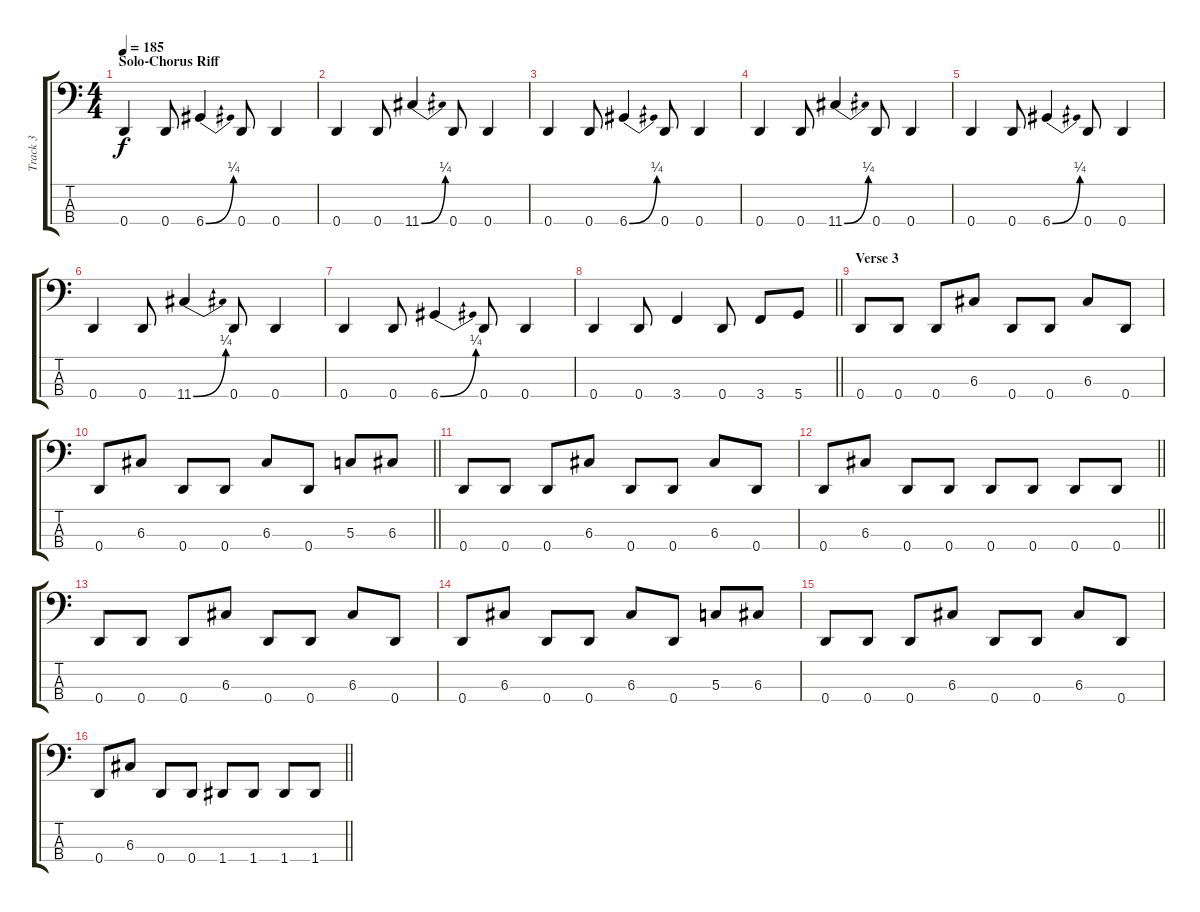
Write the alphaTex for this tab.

\track ("Track 3" "Track 3") {instrument electricbasspick}
\staff {score tabs}
\tuning (F2 C2 G1 D1) {hide}
\ts (4 4)
\section ("" "Solo-Chorus Riff")
\tempo 185
\clef f4
\ks c
0.4.4{dy f} 0.4.8 6.4{be (bend 0 0 60 1)}.4 0.4.8 0.4.4 |
0.4.4 0.4.8 11.4{be (bend 0 0 60 1)}.4 0.4.8 0.4.4 |
0.4.4 0.4.8 6.4{be (bend 0 0 60 1)}.4 0.4.8 0.4.4 |
0.4.4 0.4.8 11.4{be (bend 0 0 60 1)}.4 0.4.8 0.4.4 |
0.4.4 0.4.8 6.4{be (bend 0 0 60 1)}.4 0.4.8 0.4.4 |
0.4.4 0.4.8 11.4{be (bend 0 0 60 1)}.4 0.4.8 0.4.4 |
0.4.4 0.4.8 6.4{be (bend 0 0 60 1)}.4 0.4.8 0.4.4 |
\barLineRight lightlight
0.4.4 0.4.8 3.4.4 0.4.8 3.4.8 5.4.8 |
\section ("" "Verse 3")
0.4.8 0.4.8 0.4.8 6.3.8 0.4.8 0.4.8 6.3.8 0.4.8 |
\barLineRight lightlight
0.4.8 6.3.8 0.4.8 0.4.8 6.3.8 0.4.8 5.3.8 6.3.8 |
0.4.8 0.4.8 0.4.8 6.3.8 0.4.8 0.4.8 6.3.8 0.4.8 |
\barLineRight lightlight
0.4.8 6.3.8 0.4.8 0.4.8 0.4.8 0.4.8 0.4.8 0.4.8 |
0.4.8 0.4.8 0.4.8 6.3.8 0.4.8 0.4.8 6.3.8 0.4.8 |
0.4.8 6.3.8 0.4.8 0.4.8 6.3.8 0.4.8 5.3.8 6.3.8 |
0.4.8 0.4.8 0.4.8 6.3.8 0.4.8 0.4.8 6.3.8 0.4.8 |
\barLineRight lightlight
0.4.8 6.3.8 0.4.8 0.4.8 1.4.8 1.4.8 1.4.8 1.4.8
